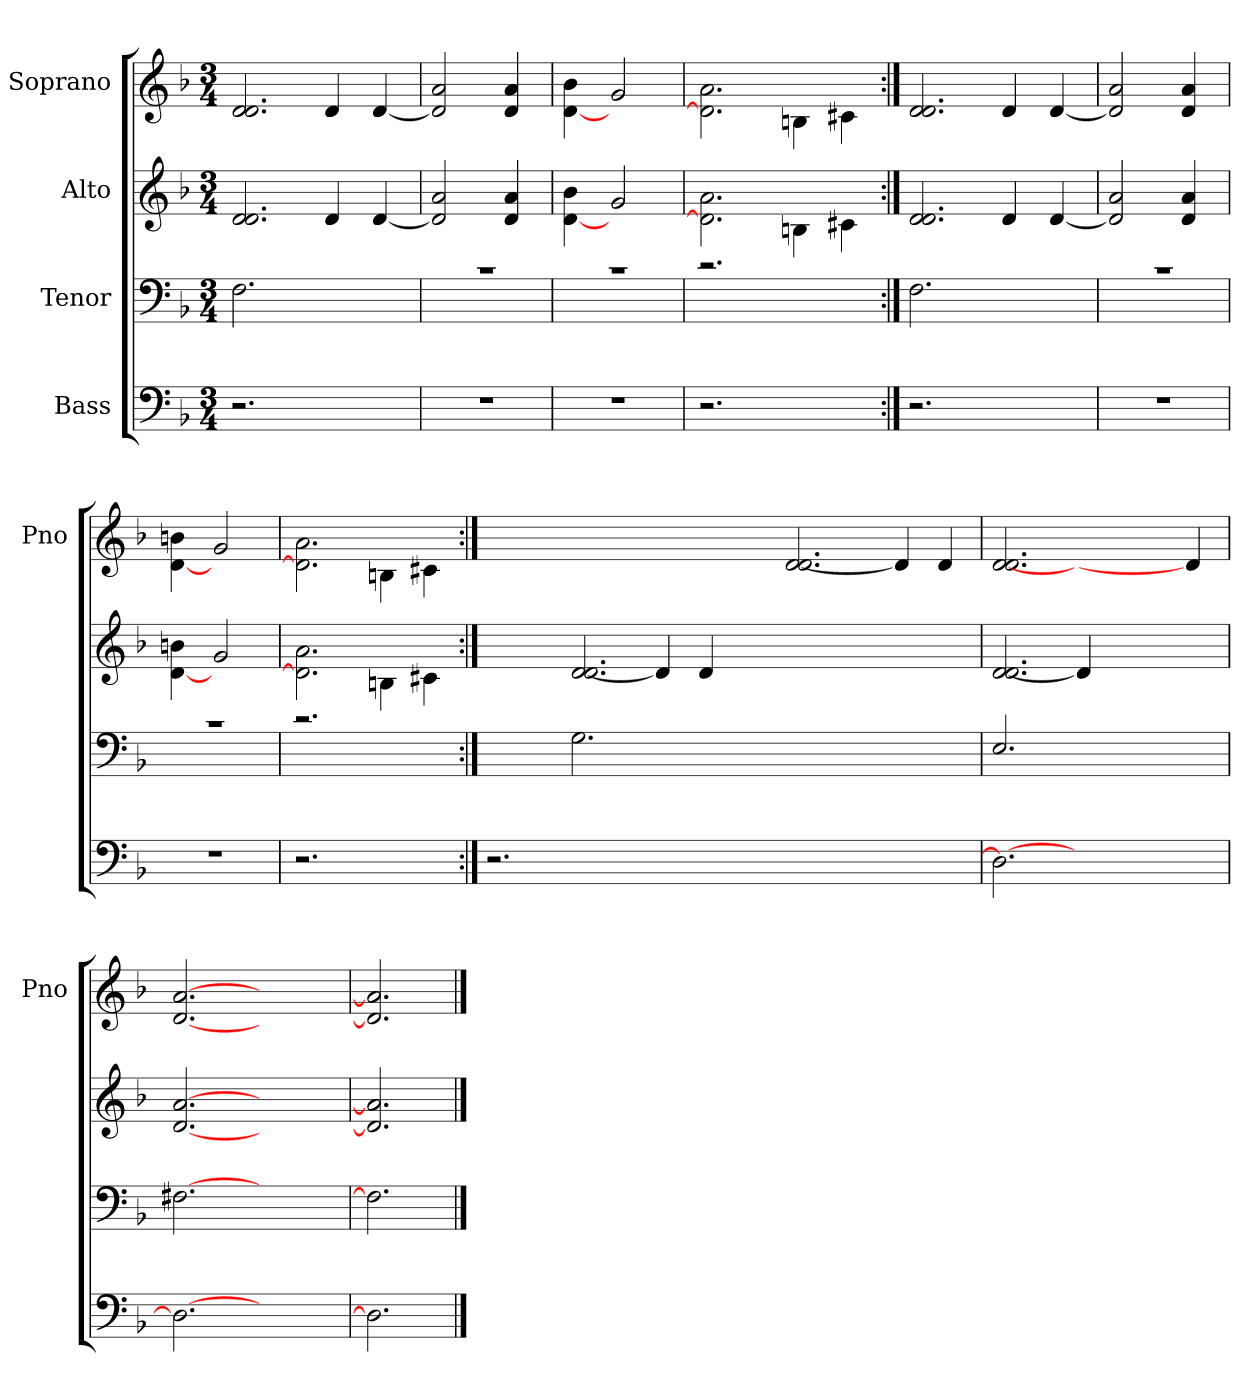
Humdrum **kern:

**kern	**kern	**kern	**kern
*part4	*part3	*part2	*part1
*staff4	*staff3	*staff2	*staff1
*I"Bass	*I"Tenor	*I"Alto	*I"Soprano
*	*	*	*I'Pno
*clefF4	*clefF4	*clefG2	*clefG2
*k[b-]	*k[b-]	*k[b-]	*k[b-]
*F:	*F:	*F:	*F:
*M3/4	*M3/4	*M3/4	*M3/4
=	=	=	=
2.r	2.F\	2.d/ 2.d!/	2.d/ 2.d!/
2ryy	2ryy	4d!/	4d!/
.	.	[4d!/	[4d!/
=	=	=	=
2.r	2.rc	2d!/] 2a!/	2d!/] 2a!/
.	.	4d!/ 4a!/	4d!/ 4a!/
=	=	=	=
2.r	2.rc	[4d!\ 4b-!\	[4d!\ 4b-!\
.	.	2g!/	2g!/
=	=	=	=
2.r	2.rc	2.d!\] 2.a!\	2.d!\] 2.a!\
2ryy	2ryy	4Bn!\	4Bn!\
.	.	4c#X!\	4c#X!\
=:|!	=:|!	=:|!	=:|!
2.r	2.F\	2.d/ 2.d!/	2.d/ 2.d!/
2ryy	2ryy	4d!/	4d!/
.	.	[4d!/	[4d!/
=	=	=	=
2.r	2.rc	2d!/] 2a!/	2d!/] 2a!/
.	.	4d!/ 4a!/	4d!/ 4a!/
=	=	=	=
2.r	2.rc	[4d!\ 4bn!\	[4d!\ 4bn!\
.	.	2g!/	2g!/
=	=	=	=
2.r	2.rc	2.d!\] 2.a!\	2.d!\] 2.a!\
2ryy	2ryy	4Bn!\	4Bn!\
.	.	4c#X!\	4c#X!\
=:|!	=:|!	=:|!	=:|!
2.r	2.ryy	2.ryy	2.ryy
0ryy	2.G\	[2.d/ 2.d!/	1.ryy
.	0ryy	4d!/]	.
.	.	4d!/	.
.	.	1.ryy	.
.	.	.	[2.d/ 2.d!/
2.ryy	.	.	.
.	.	.	4d!/]
.	.	.	4d!/
=	=	=	=
2.D\_	(2.E/	[2.d/ 2.d!/	[2.d/ 2.d!/
1ryy	1ryy	4d!/]	2.ryy
.	.	2.ryy	.
.	.	.	4d!/]
=	=	=	=
(2.D\_	[2.F#X\	[2.d/ [2.a!/	[2.d/ [2.a!/
2.ryy	2.ryy	2.ryy	2.ryy
=	=	=	=
2.D\]	2.F#\]	2.d/] 2.a!/]	2.d/] 2.a!/]
==	==	==	==
*-	*-	*-	*-
